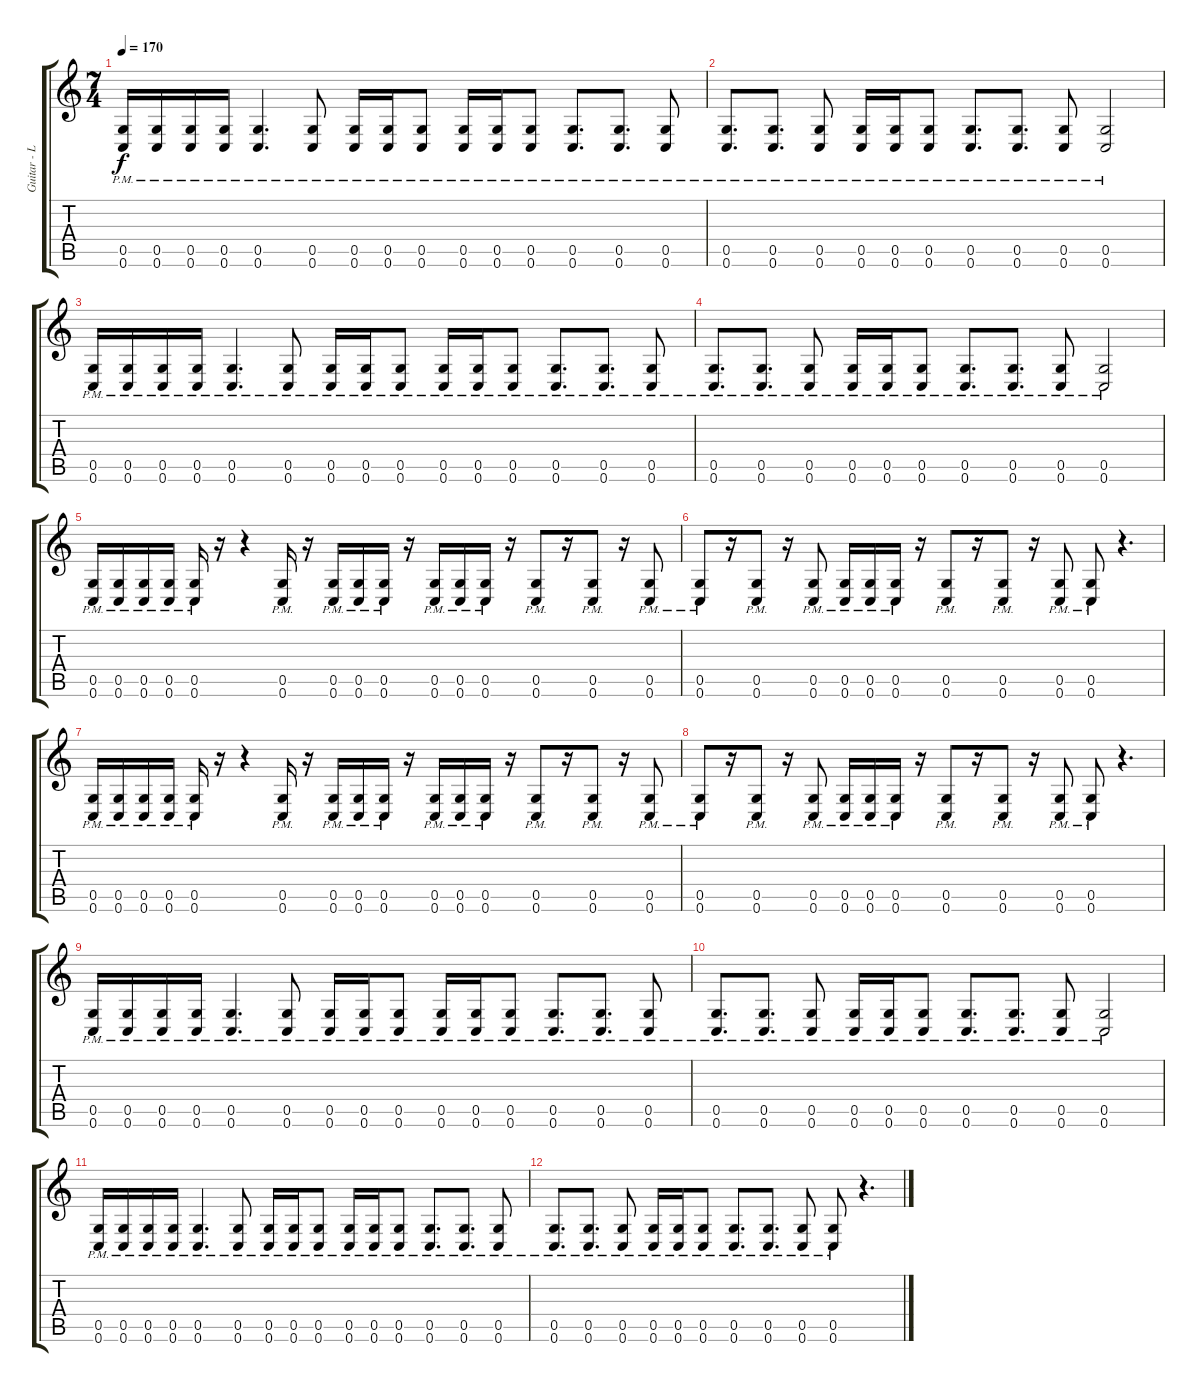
\track ("Guitar - Left" "Guitar - L") {instrument distortionguitar}
\staff {score tabs}
\tuning (D4 A3 F3 C3 G2 C2) {hide}
\ts (7 4)
\tempo 170
\clef g2
\ks c
(0.5{pm} 0.6{pm}).16{dy f} (0.5{pm} 0.6{pm}).16 (0.5{pm} 0.6{pm}).16 (0.5{pm} 0.6{pm}).16 (0.5{pm} 0.6{pm}).4{d} (0.5{pm} 0.6{pm}).8 (0.5{pm} 0.6{pm}).16 (0.5{pm} 0.6{pm}).16 (0.5{pm} 0.6{pm}).8 (0.5{pm} 0.6{pm}).16 (0.5{pm} 0.6{pm}).16 (0.5{pm} 0.6{pm}).8 (0.5{pm} 0.6{pm}).8{d} (0.5{pm} 0.6{pm}).8{d} (0.5{pm} 0.6{pm}).8 |
(0.5{pm} 0.6{pm}).8{d} (0.5{pm} 0.6{pm}).8{d} (0.5{pm} 0.6{pm}).8 (0.5{pm} 0.6{pm}).16 (0.5{pm} 0.6{pm}).16 (0.5{pm} 0.6{pm}).8 (0.5{pm} 0.6{pm}).8{d} (0.5{pm} 0.6{pm}).8{d} (0.5{pm} 0.6{pm}).8 (0.5{pm} 0.6{pm}).2 |
(0.5{pm} 0.6{pm}).16 (0.5{pm} 0.6{pm}).16 (0.5{pm} 0.6{pm}).16 (0.5{pm} 0.6{pm}).16 (0.5{pm} 0.6{pm}).4{d} (0.5{pm} 0.6{pm}).8 (0.5{pm} 0.6{pm}).16 (0.5{pm} 0.6{pm}).16 (0.5{pm} 0.6{pm}).8 (0.5{pm} 0.6{pm}).16 (0.5{pm} 0.6{pm}).16 (0.5{pm} 0.6{pm}).8 (0.5{pm} 0.6{pm}).8{d} (0.5{pm} 0.6{pm}).8{d} (0.5{pm} 0.6{pm}).8 |
(0.5{pm} 0.6{pm}).8{d} (0.5{pm} 0.6{pm}).8{d} (0.5{pm} 0.6{pm}).8 (0.5{pm} 0.6{pm}).16 (0.5{pm} 0.6{pm}).16 (0.5{pm} 0.6{pm}).8 (0.5{pm} 0.6{pm}).8{d} (0.5{pm} 0.6{pm}).8{d} (0.5{pm} 0.6{pm}).8 (0.5{pm} 0.6{pm}).2 |
(0.5{pm} 0.6{pm}).16 (0.5{pm} 0.6{pm}).16 (0.5{pm} 0.6{pm}).16 (0.5{pm} 0.6{pm}).16 (0.5{pm} 0.6{pm}).16 r.16 r.4 (0.5{pm} 0.6{pm}).16 r.16 (0.5{pm} 0.6{pm}).16 (0.5{pm} 0.6{pm}).16 (0.5{pm} 0.6{pm}).16 r.16 (0.5{pm} 0.6{pm}).16 (0.5{pm} 0.6{pm}).16 (0.5{pm} 0.6{pm}).16 r.16 (0.5{pm} 0.6{pm}).8 r.16 (0.5{pm} 0.6{pm}).8 r.16 (0.5{pm} 0.6{pm}).8 |
(0.5{pm} 0.6{pm}).8 r.16 (0.5{pm} 0.6{pm}).8 r.16 (0.5{pm} 0.6{pm}).8 (0.5{pm} 0.6{pm}).16 (0.5{pm} 0.6{pm}).16 (0.5{pm} 0.6{pm}).16 r.16 (0.5{pm} 0.6{pm}).8 r.16 (0.5{pm} 0.6{pm}).8 r.16 (0.5{pm} 0.6{pm}).8 (0.5{pm} 0.6{pm}).8 r.4{d} |
(0.5{pm} 0.6{pm}).16 (0.5{pm} 0.6{pm}).16 (0.5{pm} 0.6{pm}).16 (0.5{pm} 0.6{pm}).16 (0.5{pm} 0.6{pm}).16 r.16 r.4 (0.5{pm} 0.6{pm}).16 r.16 (0.5{pm} 0.6{pm}).16 (0.5{pm} 0.6{pm}).16 (0.5{pm} 0.6{pm}).16 r.16 (0.5{pm} 0.6{pm}).16 (0.5{pm} 0.6{pm}).16 (0.5{pm} 0.6{pm}).16 r.16 (0.5{pm} 0.6{pm}).8 r.16 (0.5{pm} 0.6{pm}).8 r.16 (0.5{pm} 0.6{pm}).8 |
(0.5{pm} 0.6{pm}).8 r.16 (0.5{pm} 0.6{pm}).8 r.16 (0.5{pm} 0.6{pm}).8 (0.5{pm} 0.6{pm}).16 (0.5{pm} 0.6{pm}).16 (0.5{pm} 0.6{pm}).16 r.16 (0.5{pm} 0.6{pm}).8 r.16 (0.5{pm} 0.6{pm}).8 r.16 (0.5{pm} 0.6{pm}).8 (0.5{pm} 0.6{pm}).8 r.4{d} |
(0.5{pm} 0.6{pm}).16 (0.5{pm} 0.6{pm}).16 (0.5{pm} 0.6{pm}).16 (0.5{pm} 0.6{pm}).16 (0.5{pm} 0.6{pm}).4{d} (0.5{pm} 0.6{pm}).8 (0.5{pm} 0.6{pm}).16 (0.5{pm} 0.6{pm}).16 (0.5{pm} 0.6{pm}).8 (0.5{pm} 0.6{pm}).16 (0.5{pm} 0.6{pm}).16 (0.5{pm} 0.6{pm}).8 (0.5{pm} 0.6{pm}).8{d} (0.5{pm} 0.6{pm}).8{d} (0.5{pm} 0.6{pm}).8 |
(0.5{pm} 0.6{pm}).8{d} (0.5{pm} 0.6{pm}).8{d} (0.5{pm} 0.6{pm}).8 (0.5{pm} 0.6{pm}).16 (0.5{pm} 0.6{pm}).16 (0.5{pm} 0.6{pm}).8 (0.5{pm} 0.6{pm}).8{d} (0.5{pm} 0.6{pm}).8{d} (0.5{pm} 0.6{pm}).8 (0.5{pm} 0.6{pm}).2 |
(0.5{pm} 0.6{pm}).16 (0.5{pm} 0.6{pm}).16 (0.5{pm} 0.6{pm}).16 (0.5{pm} 0.6{pm}).16 (0.5{pm} 0.6{pm}).4{d} (0.5{pm} 0.6{pm}).8 (0.5{pm} 0.6{pm}).16 (0.5{pm} 0.6{pm}).16 (0.5{pm} 0.6{pm}).8 (0.5{pm} 0.6{pm}).16 (0.5{pm} 0.6{pm}).16 (0.5{pm} 0.6{pm}).8 (0.5{pm} 0.6{pm}).8{d} (0.5{pm} 0.6{pm}).8{d} (0.5{pm} 0.6{pm}).8 |
(0.5{pm} 0.6{pm}).8{d} (0.5{pm} 0.6{pm}).8{d} (0.5{pm} 0.6{pm}).8 (0.5{pm} 0.6{pm}).16 (0.5{pm} 0.6{pm}).16 (0.5{pm} 0.6{pm}).8 (0.5{pm} 0.6{pm}).8{d} (0.5{pm} 0.6{pm}).8{d} (0.5{pm} 0.6{pm}).8 (0.5{pm} 0.6{pm}).8 r.4{d}
